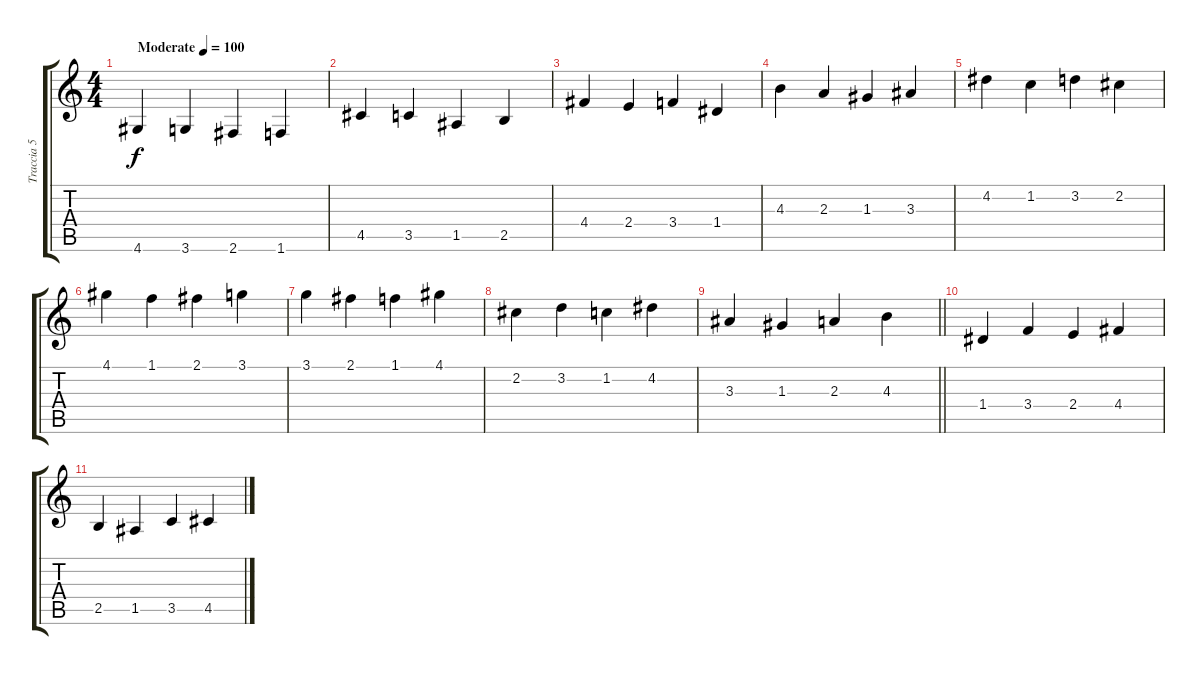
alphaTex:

\track ("Traccia 5" "Traccia 5") {mute instrument acousticguitarsteel}
\staff {score tabs}
\tuning (E4 B3 G3 D3 A2 E2) {hide}
\ts (4 4)
\tempo (100 "Moderate")
\clef g2
\ks c
4.6.4{dy f instrument acousticguitarsteel} 3.6.4 2.6.4 1.6.4 |
4.5.4 3.5.4 1.5.4 2.5.4 |
4.4.4 2.4.4 3.4.4 1.4.4 |
4.3.4 2.3.4 1.3.4 3.3.4 |
4.2.4 1.2.4 3.2.4 2.2.4 |
4.1.4 1.1.4 2.1.4 3.1.4 |
3.1.4 2.1.4 1.1.4 4.1.4 |
2.2.4 3.2.4 1.2.4 4.2.4 |
\barLineRight lightlight
3.3.4 1.3.4 2.3.4 4.3.4 |
1.4.4 3.4.4 2.4.4 4.4.4 |
2.5.4 1.5.4 3.5.4 4.5.4
